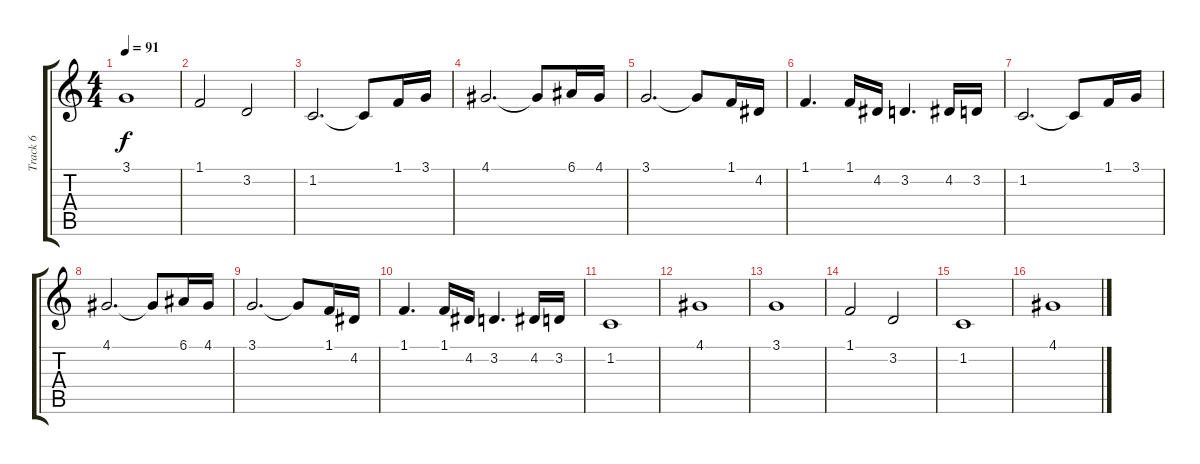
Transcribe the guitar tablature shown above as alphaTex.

\track ("Track 6" "Track 6") {instrument violin}
\staff {score tabs}
\tuning (E4 B3 G3 D3 A2 E2) {hide}
\ts (4 4)
\tempo 91
\clef g2
\ks c
3.1.1{dy f} |
1.1.2 3.2.2 |
1.2.2{d} 1.2{t}.8 1.1.16 3.1.16 |
4.1.2{d} 4.1{t}.8 6.1.16 4.1.16 |
3.1.2{d} 3.1{t}.8 1.1.16 4.2.16 |
1.1.4{d} 1.1.16 4.2.16 3.2.4{d} 4.2.16 3.2.16 |
1.2.2{d} 1.2{t}.8 1.1.16 3.1.16 |
4.1.2{d} 4.1{t}.8 6.1.16 4.1.16 |
3.1.2{d} 3.1{t}.8 1.1.16 4.2.16 |
1.1.4{d} 1.1.16 4.2.16 3.2.4{d} 4.2.16 3.2.16 |
1.2.1 |
4.1.1 |
3.1.1 |
1.1.2 3.2.2 |
1.2.1 |
4.1.1
